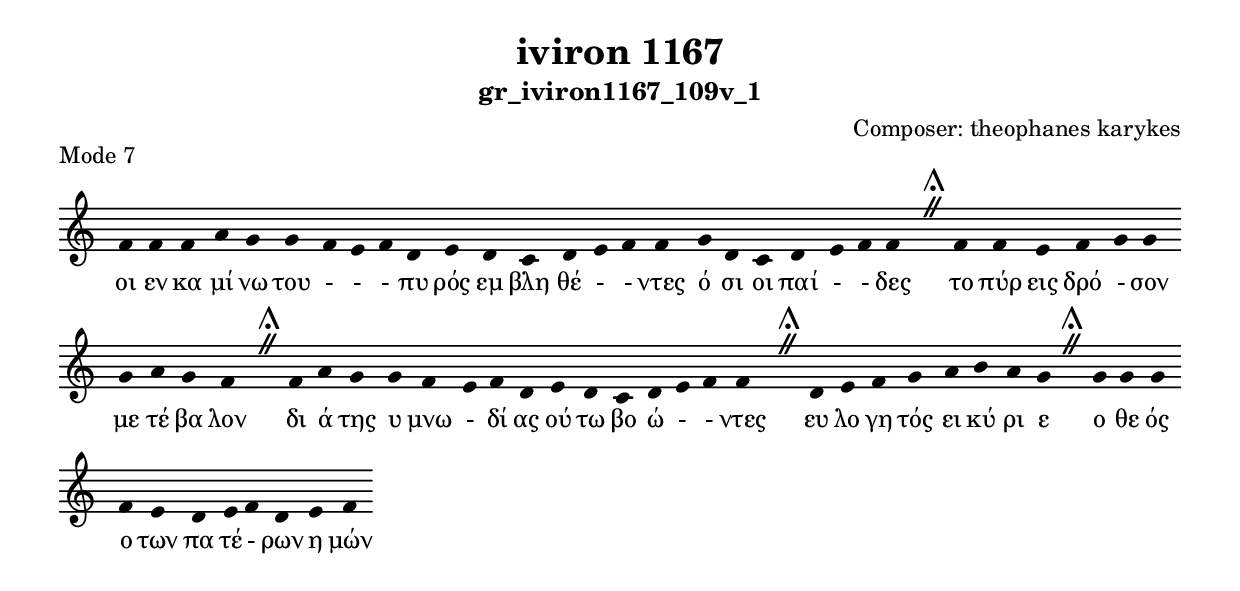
\include "gregorian.ly"

	\header {
 	  title = "iviron 1167"
	  subtitle = "gr_iviron1167_109v_1"
	  composer = "Composer: theophanes karykes"
	  piece = "Mode 7"
	}

	chant = {
	  f'4 f'4 f'4 a'4 g'4 g'4 f'4 e'4 f'4 d'4 e'4 d'4 c'4 d'4 e'4 f'4 f'4 g'4 d'4 c'4 d'4 e'4 f'4 f'4 \divisioMaior
 f'4 f'4 e'4 f'4 g'4 g'4 g'4 a'4 g'4 f'4 \divisioMaior
 f'4 a'4 g'4 g'4 f'4 e'4 f'4 d'4 e'4 d'4 c'4 d'4 e'4 f'4 f'4 \divisioMaior
 d'4 e'4 f'4 g'4 a'4 b'4 a'4 g'4 \divisioMaior
 g'4 g'4 g'4 f'4 e'4 d'4 e'4 f'4 d'4 e'4 f'4\finalis
	}

	verba = \lyricmode {οι εν κα μί νω του -  -  - πυ ρός εμ βλη θέ -  - ντες ό σι οι παί -  - δες 
το πύρ εις δρό - σον με τέ βα λον 
δι ά της υ μνω - δί ας ού τω βο ώ -  - ντες 
ευ λο γη τός ει κύ ρι ε 
ο θε ός ο των πα τέ - ρων η μών 
	}


	\score {
	  \new Staff <<
	  \new Voice = "melody" \chant
	  \new Lyrics = "one" \lyricsto melody \verba
	  >>
	  \layout {
	    \context {
	      \Staff
	      \remove "Time_signature_engraver"
	      \remove "Bar_engraver"
	    }
	    \context {
	      \Voice
	      \remove "Stem_engraver"
	    }
	  }
	}